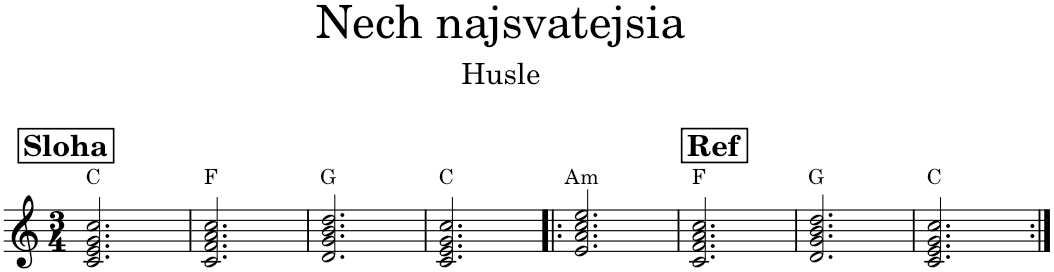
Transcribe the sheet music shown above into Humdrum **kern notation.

**kern	**harte
*part1	*part1
*staff1	*
*I"Piano	*
*I'Pno.	*
*clefG2	*
*k[]	*
*M3/4	*
!!LO:REH:place=s1:a:B:cj:fs=14:t=Sloha
=1	=1
2.c/ 2.e/ 2.g/ 2.cc/	C:maj
=2	=2
2.c/ 2.f/ 2.a/ 2.cc/	F:maj
=3	=3
2.d/ 2.g/ 2.b/ 2.dd/	G:maj
=4	=4
2.c/ 2.e/ 2.g/ 2.cc/	C:maj
=5!|:	=5!|:
!	!LO:H:kt=m
2.e/ 2.a/ 2.cc/ 2.ee/	A:min
!!LO:REH:place=s1:a:B:cj:fs=14:t=Ref
=6	=6
2.c/ 2.f/ 2.a/ 2.cc/	F:maj
=7	=7
2.d/ 2.g/ 2.b/ 2.dd/	G:maj
=8	=8
2.c/ 2.e/ 2.g/ 2.cc/	C:maj
=:|!	=:|!
*-	*-
